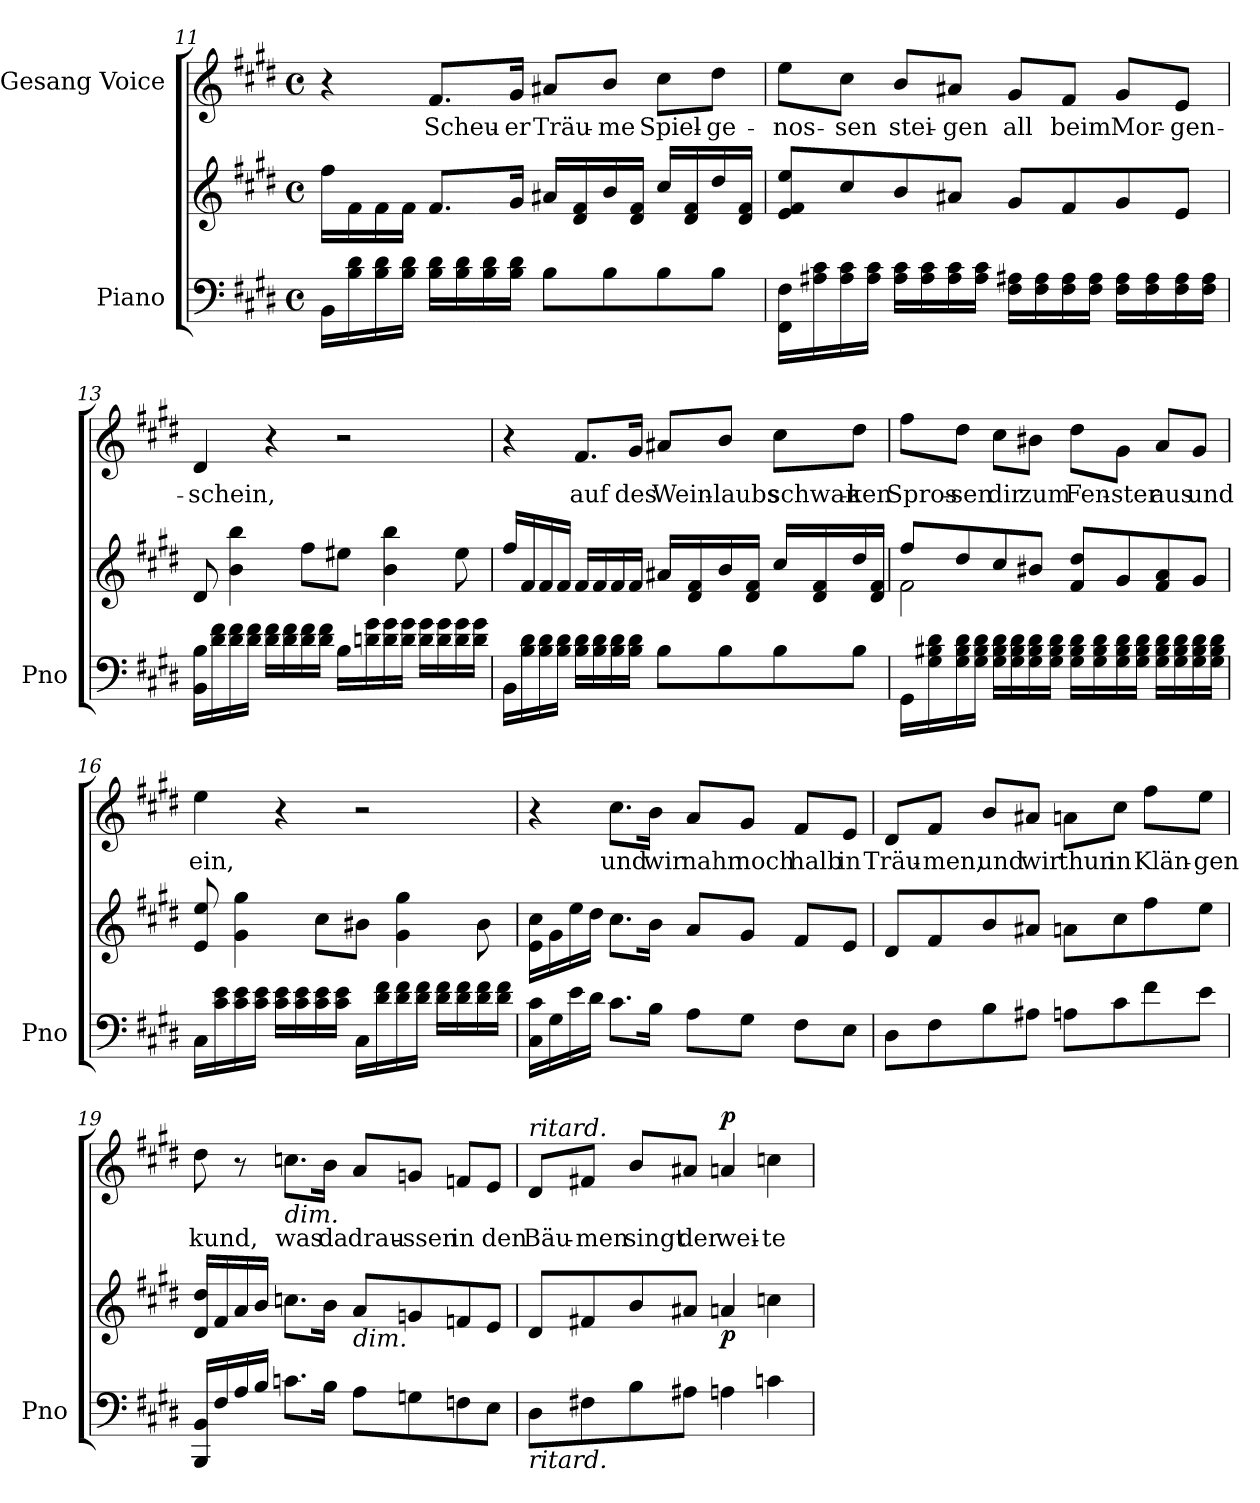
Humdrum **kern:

**kern	**kern	**dynam	**kern	**text	**dynam
*part2	*part2	*part2	*part1	*part1	*part1
*staff3	*staff2	*staff2/3	*staff1	*staff1	*staff1
*I"Piano	*	*	*I"Gesang Voice	*	*
*I'Pno	*	*	*	*	*
*clefF4	*clefG2	*	*clefG2	*	*
*k[f#c#g#d#]	*k[f#c#g#d#]	*	*k[f#c#g#d#]	*	*
*M4/4	*M4/4	*	*M4/4	*	*
*met(c)	*met(c)	*	*met(c)	*	*
=11	=11	=11	=11	=11	=11
16BB\LL	16ff#\LL	.	4r	.	.
16B\ 16d#\	16f#\	.	.	.	.
16B\ 16d#\	16f#\	.	.	.	.
16B\ 16d#\JJ	16f#\JJ	.	.	.	.
!	!	!	!	!LO:LY:b	!
16B\ 16d#\LL	8.f#/L	.	8.f#/L	Scheu-	.
16B\ 16d#\	.	.	.	.	.
16B\ 16d#\	.	.	.	.	.
!	!	!	!	!LO:LY:b	!
16B\ 16d#\JJ	16g#/Jk	.	16g#/Jk	-er	.
!	!	!	!	!LO:LY:b	!
8B\L	16a#X/LL	.	8a#X/L	Träu-	.
.	16d#/ 16f#/	.	.	.	.
!	!	!	!	!LO:LY:b	!
8B\	16b/	.	8b/J	-me	.
.	16d#/ 16f#/JJ	.	.	.	.
!	!	!	!	!LO:LY:b	!
8B\	16cc#/LL	.	8cc#\L	Spiel-	.
.	16d#/ 16f#/	.	.	.	.
!	!	!	!	!LO:LY:b	!
8B\J	16dd#/	.	8dd#\J	-ge-	.
.	16d#/ 16f#/JJ	.	.	.	.
!!LO:LB:g=z
=12	=12	=12	=12	=12	=12
!	!	!	!	!LO:LY:b	!
16FF#\ 16F#\LL	8e/ 8f#/ 8ee/L	.	8ee\L	-nos-	.
16A#X\ 16c#\	.	.	.	.	.
!	!	!	!	!LO:LY:b	!
16A#\ 16c#\	8cc#/	.	8cc#\J	-sen	.
16A#\ 16c#\JJ	.	.	.	.	.
!	!	!	!	!LO:LY:b	!
16A#\ 16c#\LL	8b/	.	8b/L	stei-	.
16A#\ 16c#\	.	.	.	.	.
!	!	!	!	!LO:LY:b	!
16A#\ 16c#\	8a#X/J	.	8a#X/J	-gen	.
16A#\ 16c#\JJ	.	.	.	.	.
!	!	!	!	!LO:LY:b	!
16F#\ 16A#X\LL	8g#/L	.	8g#/L	all	.
16F#\ 16A#\	.	.	.	.	.
!	!	!	!	!LO:LY:b	!
16F#\ 16A#\	8f#/	.	8f#/J	beim	.
16F#\ 16A#\JJ	.	.	.	.	.
!	!	!	!	!LO:LY:b	!
16F#\ 16A#\LL	8g#/	.	8g#/L	Mor-	.
16F#\ 16A#\	.	.	.	.	.
!	!	!	!	!LO:LY:b	!
16F#\ 16A#\	8e/J	.	8e/J	-gen-	.
16F#\ 16A#\JJ	.	.	.	.	.
=13	=13	=13	=13	=13	=13
!	!	!	!	!LO:LY:b	!
16BB\ 16B\LL	8d#/	.	4d#/	schein,	.
16d#\ 16f#\	.	.	.	.	.
16d#\ 16f#\	4b\ 4bb\	.	.	.	.
16d#\ 16f#\JJ	.	.	.	.	.
16d#\ 16f#\LL	.	.	4r	.	.
16d#\ 16f#\	.	.	.	.	.
16d#\ 16f#\	8ff#\L	.	.	.	.
16d#\ 16f#\JJ	.	.	.	.	.
16B\LL	8ee#X\J	.	2r	.	.
16dn\ 16g#\	.	.	.	.	.
16d\ 16g#\	4b\ 4bb\	.	.	.	.
16d\ 16g#\JJ	.	.	.	.	.
16d\ 16g#\LL	.	.	.	.	.
16d\ 16g#\	.	.	.	.	.
16d\ 16g#\	8ee#\	.	.	.	.
16d\ 16g#\JJ	.	.	.	.	.
!!LO:LB:g=z
=14	=14	=14	=14	=14	=14
16BB\LL	16ff#/LL	.	4r	.	.
16B\ 16d#\	16f#/	.	.	.	.
16B\ 16d#\	16f#/	.	.	.	.
16B\ 16d#\JJ	16f#/JJ	.	.	.	.
!	!	!	!	!LO:LY:b	!
16B\ 16d#\LL	16f#/LL	.	8.f#/L	auf	.
16B\ 16d#\	16f#/	.	.	.	.
16B\ 16d#\	16f#/	.	.	.	.
!	!	!	!	!LO:LY:b	!
16B\ 16d#\JJ	16f#/JJ	.	16g#/Jk	des	.
!	!	!	!	!LO:LY:b	!
8B\L	16a#X/LL	.	8a#X/L	Wein-	.
.	16d#/ 16f#/	.	.	.	.
!	!	!	!	!LO:LY:b	!
8B\	16b/	.	8b/J	-laubs	.
.	16d#/ 16f#/JJ	.	.	.	.
!	!	!	!	!LO:LY:b	!
8B\	16cc#/LL	.	8cc#\L	schwan-	.
.	16d#/ 16f#/	.	.	.	.
!	!	!	!	!LO:LY:b	!
8B\J	16dd#/	.	8dd#\J	-ken	.
.	16d#/ 16f#/JJ	.	.	.	.
=15	=15	=15	=15	=15	=15
*	*^	*	*	*	*
!	!	!	!	!	!LO:LY:b	!
16GG#\LL	8ff#/L	2f#\	.	8ff#\L	Spros-	.
16G#\ 16B#X\ 16d#\	.	.	.	.	.	.
!	!	!	!	!	!LO:LY:b	!
16G#\ 16B#\ 16d#\	8dd#/	.	.	8dd#\J	-sen	.
16G#\ 16B#\ 16d#\JJ	.	.	.	.	.	.
!	!	!	!	!	!LO:LY:b	!
16G#\ 16B#\ 16d#\LL	8cc#/	.	.	8cc#\L	dir	.
16G#\ 16B#\ 16d#\	.	.	.	.	.	.
!	!	!	!	!	!LO:LY:b	!
16G#\ 16B#\ 16d#\	8b#X/J	.	.	8b#X\J	zum	.
16G#\ 16B#\ 16d#\JJ	.	.	.	.	.	.
!	!	!	!	!	!LO:LY:b	!
16G#\ 16B#\ 16d#\LL	8f#/ 8dd#/L	2ryy	.	8dd#\L	Fen-	.
16G#\ 16B#\ 16d#\	.	.	.	.	.	.
!	!	!	!	!	!LO:LY:b	!
16G#\ 16B#\ 16d#\	8g#/	.	.	8g#\J	-ster	.
16G#\ 16B#\ 16d#\JJ	.	.	.	.	.	.
!	!	!	!	!	!LO:LY:b	!
16G#\ 16B#\ 16d#\LL	8f#/ 8a/	.	.	8a/L	aus	.
16G#\ 16B#\ 16d#\	.	.	.	.	.	.
!	!	!	!	!	!LO:LY:b	!
16G#\ 16B#\ 16d#\	8g#/J	.	.	8g#/J	und	.
16G#\ 16B#\ 16d#\JJ	.	.	.	.	.	.
*	*v	*v	*	*	*	*
!!LO:LB:g=z
=16	=16	=16	=16	=16	=16
!	!	!	!	!LO:LY:b	!
16C#\LL	8e/ 8ee/	.	4ee\	ein,	.
16c#\ 16e\	.	.	.	.	.
16c#\ 16e\	4g#\ 4gg#\	.	.	.	.
16c#\ 16e\JJ	.	.	.	.	.
16c#\ 16e\LL	.	.	4r	.	.
16c#\ 16e\	.	.	.	.	.
16c#\ 16e\	8cc#\L	.	.	.	.
16c#\ 16e\JJ	.	.	.	.	.
16C#\LL	8b#X\J	.	2r	.	.
16d#\ 16f#\	.	.	.	.	.
16d#\ 16f#\	4g#\ 4gg#\	.	.	.	.
16d#\ 16f#\JJ	.	.	.	.	.
16d#\ 16f#\LL	.	.	.	.	.
16d#\ 16f#\	.	.	.	.	.
16d#\ 16f#\	8b#\	.	.	.	.
16d#\ 16f#\JJ	.	.	.	.	.
=17	=17	=17	=17	=17	=17
16C#\ 16c#\LL	16e\ 16cc#\LL	.	4r	.	.
16G#\	16g#\	.	.	.	.
16e\	16ee\	.	.	.	.
16d#\JJ	16dd#\JJ	.	.	.	.
!	!	!	!	!LO:LY:b	!
8.c#\L	8.cc#\L	.	8.cc#\L	und	.
!	!	!	!	!LO:LY:b	!
16B\Jk	16b\Jk	.	16b\Jk	wir	.
!	!	!	!	!LO:LY:b	!
8A\L	8a/L	.	8a/L	nahn	.
!	!	!	!	!LO:LY:b	!
8G#\J	8g#/J	.	8g#/J	noch	.
!	!	!	!	!LO:LY:b	!
8F#\L	8f#/L	.	8f#/L	halb	.
!	!	!	!	!LO:LY:b	!
8E\J	8e/J	.	8e/J	in	.
=18	=18	=18	=18	=18	=18
!	!	!	!	!LO:LY:b	!
8D#\L	8d#/L	.	8d#/L	Träu-	.
!	!	!	!	!LO:LY:b	!
8F#\	8f#/	.	8f#/J	-men,	.
!	!	!	!	!LO:LY:b	!
8B\	8b/	.	8b/L	und	.
!	!	!	!	!LO:LY:b	!
8A#X\J	8a#X/J	.	8a#X/J	wir	.
!	!	!	!	!LO:LY:b	!
8An\L	8an\L	.	8an\L	thun	.
!	!	!	!	!LO:LY:b	!
8c#\	8cc#\	.	8cc#\J	in	.
!	!	!	!	!LO:LY:b	!
8f#\	8ff#\	.	8ff#\L	Klän-	.
!	!	!	!	!LO:LY:b	!
8e\J	8ee\J	.	8ee\J	-gen	.
!!LO:PB:g=z
=19	=19	=19	=19	=19	=19
!	!	!	!	!LO:LY:b	!
16BBB/ 16BB/LL	16d#/ 16dd#/LL	.	8dd#\	kund,	.
16F#/	16f#/	.	.	.	.
16A/	16a/	.	8r	.	.
16B/JJ	16b/JJ	.	.	.	.
!	!	!	!LO:TX:b:i:t=dim.	!	!
!	!	!	!	!LO:LY:b	!
8.cn\L	8.ccn\L	.	8.ccn\L	was	.
!	!	!	!	!LO:LY:b	!
16B\Jk	16b\Jk	.	16b\Jk	da	.
!	!LO:TX:b:i:t=dim.	!	!	!	!
!	!	!	!	!LO:LY:b	!
8A\L	8a/L	.	8a/L	drau-	.
!	!	!	!	!LO:LY:b	!
8Gn\	8gn/	.	8gn/J	-ssen	.
!	!	!	!	!LO:LY:b	!
8Fn\	8fn/	.	8fn/L	in	.
!	!	!	!	!LO:LY:b	!
8E\J	8e/J	.	8e/J	den	.
=20	=20	=20	=20	=20	=20
!	!	!	!LO:TX:a:i:t=ritard.	!	!
!LO:TX:b:i:t=ritard.	!	!	!	!	!
!	!	!	!	!LO:LY:b	!
8D#\L	8d#/L	.	8d#/L	Bäu-	.
!	!	!	!	!LO:LY:b	!
8F#X\	8f#X/	.	8f#X/J	-men	.
!	!	!	!	!LO:LY:b	!
8B\	8b/	.	8b/L	singt	.
!	!	!	!	!LO:LY:b	!
8A#X\J	8a#X/J	.	8a#X/J	der	.
!	!	!LO:DY:b	!	!LO:LY:b	!LO:DY:b
4An\	4an/	p	4an/	wei-	p
!	!	!	!	!LO:LY:b	!
4cn\	4ccn\	.	4ccn\	-te	.
=	=	=	=	=	=
*-	*-	*-	*-	*-	*-
